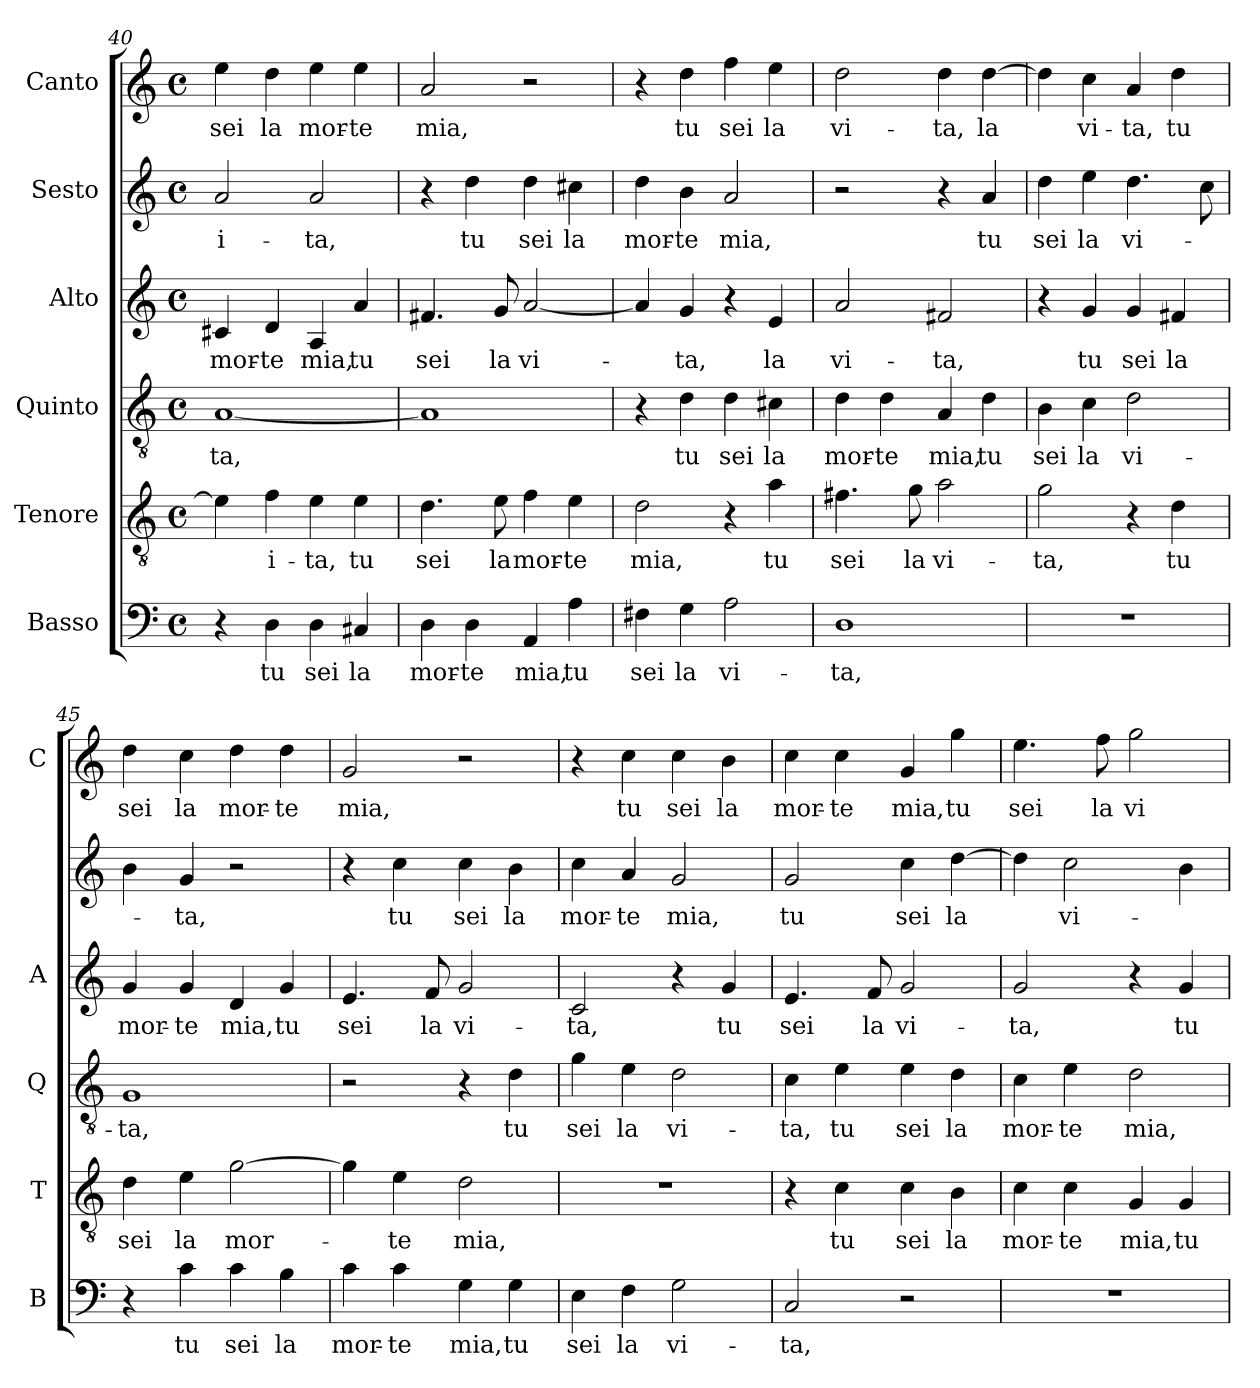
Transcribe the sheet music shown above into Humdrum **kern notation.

**kern	**text	**kern	**text	**kern	**text	**kern	**text	**kern	**text	**kern	**text
*part6	*part6	*part5	*part5	*part4	*part4	*part3	*part3	*part2	*part2	*part1	*part1
*staff6	*staff6	*staff5	*staff5	*staff4	*staff4	*staff3	*staff3	*staff2	*staff2	*staff1	*staff1
*I"Basso	*	*I"Tenore	*	*I"Quinto	*	*I"Alto	*	*I"Sesto	*	*I"Canto	*
*I'B	*	*I'T	*	*I'Q	*	*I'A	*	*	*	*I'C	*
*clefF4	*	*clefGv2	*	*clefGv2	*	*clefG2	*	*clefG2	*	*clefG2	*
*k[]	*	*k[]	*	*k[]	*	*k[]	*	*k[]	*	*k[]	*
*C:	*	*C:	*	*C:	*	*C:	*	*C:	*	*C:	*
*M4/4	*	*M4/4	*	*M4/4	*	*M4/4	*	*M4/4	*	*M4/4	*
*met(c)	*	*met(c)	*	*met(c)	*	*met(c)	*	*met(c)	*	*met(c)	*
=40	=40	=40	=40	=40	=40	=40	=40	=40	=40	=40	=40
!	!	!	!	!	!LO:LY:b	!	!LO:LY:b	!	!LO:LY:b	!	!LO:LY:b
4r	.	4e\]	.	[1A	-ta,	4c#X/	mor-	2a/	-i-	4ee\	sei
!	!LO:LY:b	!	!LO:LY:b	!	!	!	!LO:LY:b	!	!	!	!LO:LY:b
4D\	tu	4f\	-i-	.	.	4d/	-te	.	.	4dd\	la
!	!LO:LY:b	!	!LO:LY:b	!	!	!	!LO:LY:b	!	!LO:LY:b	!	!LO:LY:b
4D\	sei	4e\	-ta,	.	.	4A/	mia,	2a/	-ta,	4ee\	mor-
!	!LO:LY:b	!	!LO:LY:b	!	!	!	!LO:LY:b	!	!	!	!LO:LY:b
4C#X/	la	4e\	tu	.	.	4a/	tu	.	.	4ee\	-te
=41	=41	=41	=41	=41	=41	=41	=41	=41	=41	=41	=41
!	!LO:LY:b	!	!LO:LY:b	!	!	!	!LO:LY:b	!	!	!	!LO:LY:b
4D\	mor-	4.d\	sei	1A]	.	4.f#X/	sei	4r	.	2a/	mia,
!	!LO:LY:b	!	!	!	!	!	!	!	!LO:LY:b	!	!
4D\	-te	.	.	.	.	.	.	4dd\	tu	.	.
!	!	!	!LO:LY:b	!	!	!	!LO:LY:b	!	!	!	!
.	.	8e\	la	.	.	8g/	la	.	.	.	.
!	!LO:LY:b	!	!LO:LY:b	!	!	!	!LO:LY:b	!	!LO:LY:b	!	!
4AA/	mia,	4f\	mor-	.	.	[2a/	vi-	4dd\	sei	2r	.
!	!LO:LY:b	!	!LO:LY:b	!	!	!	!	!	!LO:LY:b	!	!
4A\	tu	4e\	-te	.	.	.	.	4cc#X\	la	.	.
=42	=42	=42	=42	=42	=42	=42	=42	=42	=42	=42	=42
!	!LO:LY:b	!	!LO:LY:b	!	!	!	!	!	!LO:LY:b	!	!
4F#X\	sei	2d\	mia,	4r	.	4a/]	.	4dd\	mor-	4r	.
!	!LO:LY:b	!	!	!	!LO:LY:b	!	!LO:LY:b	!	!LO:LY:b	!	!LO:LY:b
4G\	la	.	.	4d\	tu	4g/	-ta,	4b\	-te	4dd\	tu
!	!LO:LY:b	!	!	!	!LO:LY:b	!	!	!	!LO:LY:b	!	!LO:LY:b
2A\	vi-	4r	.	4d\	sei	4r	.	2a/	mia,	4ff\	sei
!	!	!	!LO:LY:b	!	!LO:LY:b	!	!LO:LY:b	!	!	!	!LO:LY:b
.	.	4a\	tu	4c#X\	la	4e/	la	.	.	4ee\	la
!!LO:LB:g=z
=43	=43	=43	=43	=43	=43	=43	=43	=43	=43	=43	=43
!	!LO:LY:b	!	!LO:LY:b	!	!LO:LY:b	!	!LO:LY:b	!	!	!	!LO:LY:b
1D	-ta,	4.f#X\	sei	4d\	mor-	2a/	vi-	2r	.	2dd\	vi-
!	!	!	!	!	!LO:LY:b	!	!	!	!	!	!
.	.	.	.	4d\	-te	.	.	.	.	.	.
!	!	!	!LO:LY:b	!	!	!	!	!	!	!	!
.	.	8g\	la	.	.	.	.	.	.	.	.
!	!	!	!LO:LY:b	!	!LO:LY:b	!	!LO:LY:b	!	!	!	!LO:LY:b
.	.	2a\	vi-	4A/	mia,	2f#X/	-ta,	4r	.	4dd\	-ta,
!	!	!	!	!	!LO:LY:b	!	!	!	!LO:LY:b	!	!LO:LY:b
.	.	.	.	4d\	tu	.	.	4a/	tu	[4dd\	la
=44	=44	=44	=44	=44	=44	=44	=44	=44	=44	=44	=44
!	!	!	!LO:LY:b	!	!LO:LY:b	!	!	!	!LO:LY:b	!	!
1r	.	2g\	-ta,	4B\	sei	4r	.	4dd\	sei	4dd\]	.
!	!	!	!	!	!LO:LY:b	!	!LO:LY:b	!	!LO:LY:b	!	!LO:LY:b
.	.	.	.	4c\	la	4g/	tu	4ee\	la	4cc\	vi-
!	!	!	!	!	!LO:LY:b	!	!LO:LY:b	!	!LO:LY:b	!	!LO:LY:b
.	.	4r	.	2d\	vi-	4g/	sei	4.dd\	vi-	4a/	-ta,
!	!	!	!LO:LY:b	!	!	!	!LO:LY:b	!	!	!	!LO:LY:b
.	.	4d\	tu	.	.	4f#X/	la	.	.	4dd\	tu
.	.	.	.	.	.	.	.	8cc\	.	.	.
=45	=45	=45	=45	=45	=45	=45	=45	=45	=45	=45	=45
!	!	!	!LO:LY:b	!	!LO:LY:b	!	!LO:LY:b	!	!	!	!LO:LY:b
4r	.	4d\	sei	1G	-ta,	4g/	mor-	4b\	.	4dd\	sei
!	!LO:LY:b	!	!LO:LY:b	!	!	!	!LO:LY:b	!	!LO:LY:b	!	!LO:LY:b
4c\	tu	4e\	la	.	.	4g/	-te	4g/	-ta,	4cc\	la
!	!LO:LY:b	!	!LO:LY:b	!	!	!	!LO:LY:b	!	!	!	!LO:LY:b
4c\	sei	[2g\	mor-	.	.	4d/	mia,	2r	.	4dd\	mor-
!	!LO:LY:b	!	!	!	!	!	!LO:LY:b	!	!	!	!LO:LY:b
4B\	la	.	.	.	.	4g/	tu	.	.	4dd\	-te
=46	=46	=46	=46	=46	=46	=46	=46	=46	=46	=46	=46
!	!LO:LY:b	!	!	!	!	!	!LO:LY:b	!	!	!	!LO:LY:b
4c\	mor-	4g\]	.	2r	.	4.e/	sei	4r	.	2g/	mia,
!	!LO:LY:b	!	!LO:LY:b	!	!	!	!	!	!LO:LY:b	!	!
4c\	-te	4e\	-te	.	.	.	.	4cc\	tu	.	.
!	!	!	!	!	!	!	!LO:LY:b	!	!	!	!
.	.	.	.	.	.	8f/	la	.	.	.	.
!	!LO:LY:b	!	!LO:LY:b	!	!	!	!LO:LY:b	!	!LO:LY:b	!	!
4G\	mia,	2d\	mia,	4r	.	2g/	vi-	4cc\	sei	2r	.
!	!LO:LY:b	!	!	!	!LO:LY:b	!	!	!	!LO:LY:b	!	!
4G\	tu	.	.	4d\	tu	.	.	4b\	la	.	.
=47	=47	=47	=47	=47	=47	=47	=47	=47	=47	=47	=47
!	!LO:LY:b	!	!	!	!LO:LY:b	!	!LO:LY:b	!	!LO:LY:b	!	!
4E\	sei	1r	.	4g\	sei	2c/	-ta,	4cc\	mor-	4r	.
!	!LO:LY:b	!	!	!	!LO:LY:b	!	!	!	!LO:LY:b	!	!LO:LY:b
4F\	la	.	.	4e\	la	.	.	4a/	-te	4cc\	tu
!	!LO:LY:b	!	!	!	!LO:LY:b	!	!	!	!LO:LY:b	!	!LO:LY:b
2G\	vi-	.	.	2d\	vi-	4r	.	2g/	mia,	4cc\	sei
!	!	!	!	!	!	!	!LO:LY:b	!	!	!	!LO:LY:b
.	.	.	.	.	.	4g/	tu	.	.	4b\	la
!!LO:PB:g=z
=48	=48	=48	=48	=48	=48	=48	=48	=48	=48	=48	=48
!	!LO:LY:b	!	!	!	!LO:LY:b	!	!LO:LY:b	!	!LO:LY:b	!	!LO:LY:b
2C/	-ta,	4r	.	4c\	-ta,	4.e/	sei	2g/	tu	4cc\	mor-
!	!	!	!LO:LY:b	!	!LO:LY:b	!	!	!	!	!	!LO:LY:b
.	.	4c\	tu	4e\	tu	.	.	.	.	4cc\	-te
!	!	!	!	!	!	!	!LO:LY:b	!	!	!	!
.	.	.	.	.	.	8f/	la	.	.	.	.
!	!	!	!LO:LY:b	!	!LO:LY:b	!	!LO:LY:b	!	!LO:LY:b	!	!LO:LY:b
2r	.	4c\	sei	4e\	sei	2g/	vi-	4cc\	sei	4g/	mia,
!	!	!	!LO:LY:b	!	!LO:LY:b	!	!	!	!LO:LY:b	!	!LO:LY:b
.	.	4B\	la	4d\	la	.	.	[4dd\	la	4gg\	tu
=49	=49	=49	=49	=49	=49	=49	=49	=49	=49	=49	=49
!	!	!	!LO:LY:b	!	!LO:LY:b	!	!LO:LY:b	!	!	!	!LO:LY:b
1r	.	4c\	mor-	4c\	mor-	2g/	-ta,	4dd\]	.	4.ee\	sei
!	!	!	!LO:LY:b	!	!LO:LY:b	!	!	!	!LO:LY:b	!	!
.	.	4c\	-te	4e\	-te	.	.	2cc\	vi-	.	.
!	!	!	!	!	!	!	!	!	!	!	!LO:LY:b
.	.	.	.	.	.	.	.	.	.	8ff\	la
!	!	!	!LO:LY:b	!	!LO:LY:b	!	!	!	!	!	!LO:LY:b
.	.	4G/	mia,	2d\	mia,	4r	.	.	.	2gg\	vi-
!	!	!	!LO:LY:b	!	!	!	!LO:LY:b	!	!	!	!
.	.	4G/	tu	.	.	4g/	tu	4b\	.	.	.
=	=	=	=	=	=	=	=	=	=	=	=
*-	*-	*-	*-	*-	*-	*-	*-	*-	*-	*-	*-
